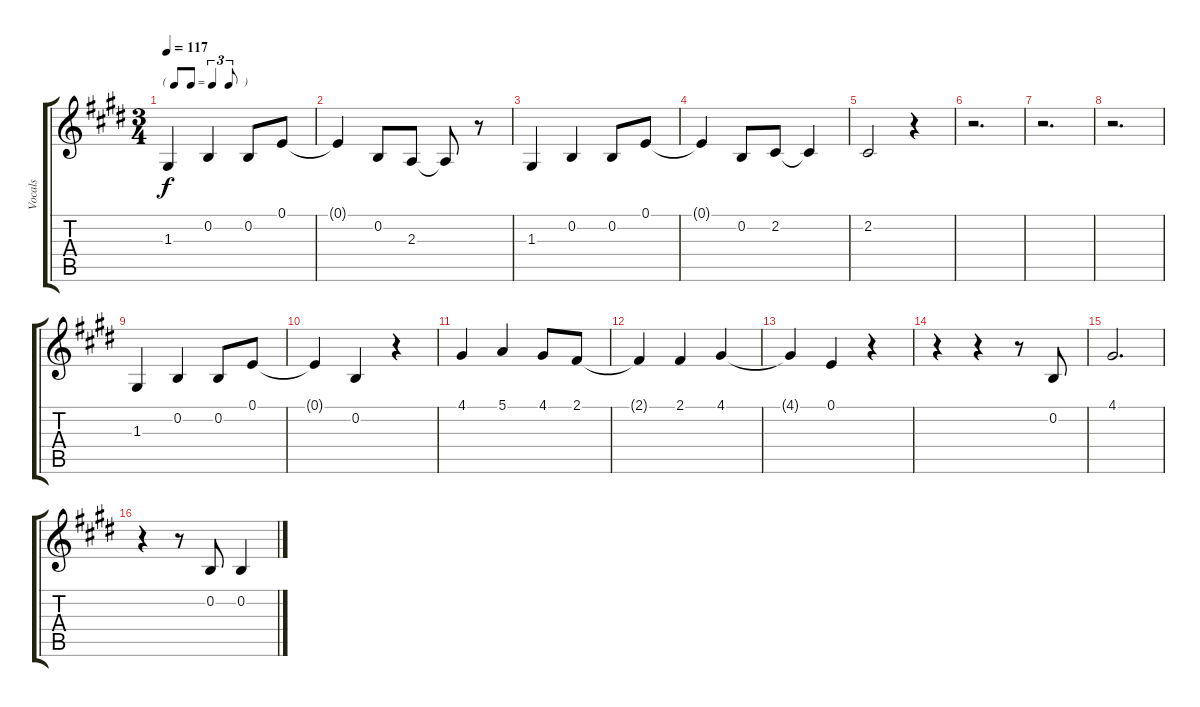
\track ("Vocals" "Vocals") {instrument acousticgrandpiano}
\staff {score tabs}
\tuning (E4 B3 G3 D3 A2 E2) {hide}
\ts (3 4)
\tf triplet8th
\tempo 117
\clef g2
\ks e
1.3.4{dy f} 0.2.4 0.2.8 0.1.8 |
0.1{t}.4 0.2.8 2.3.8 2.3{t}.8 r.8 |
1.3.4 0.2.4 0.2.8 0.1.8 |
0.1{t}.4 0.2.8 2.2.8 2.2{t}.4 |
2.2.2 r.4 |
r.2{d} |
r.2{d} |
r.2{d} |
1.3.4 0.2.4 0.2.8 0.1.8 |
0.1{t}.4 0.2.4 r.4 |
4.1.4 5.1.4 4.1.8 2.1.8 |
2.1{t}.4 2.1.4 4.1.4 |
4.1{t}.4 0.1.4 r.4 |
r.4 r.4 r.8 0.2.8 |
4.1.2{d} |
r.4 r.8 0.2.8 0.2.4
